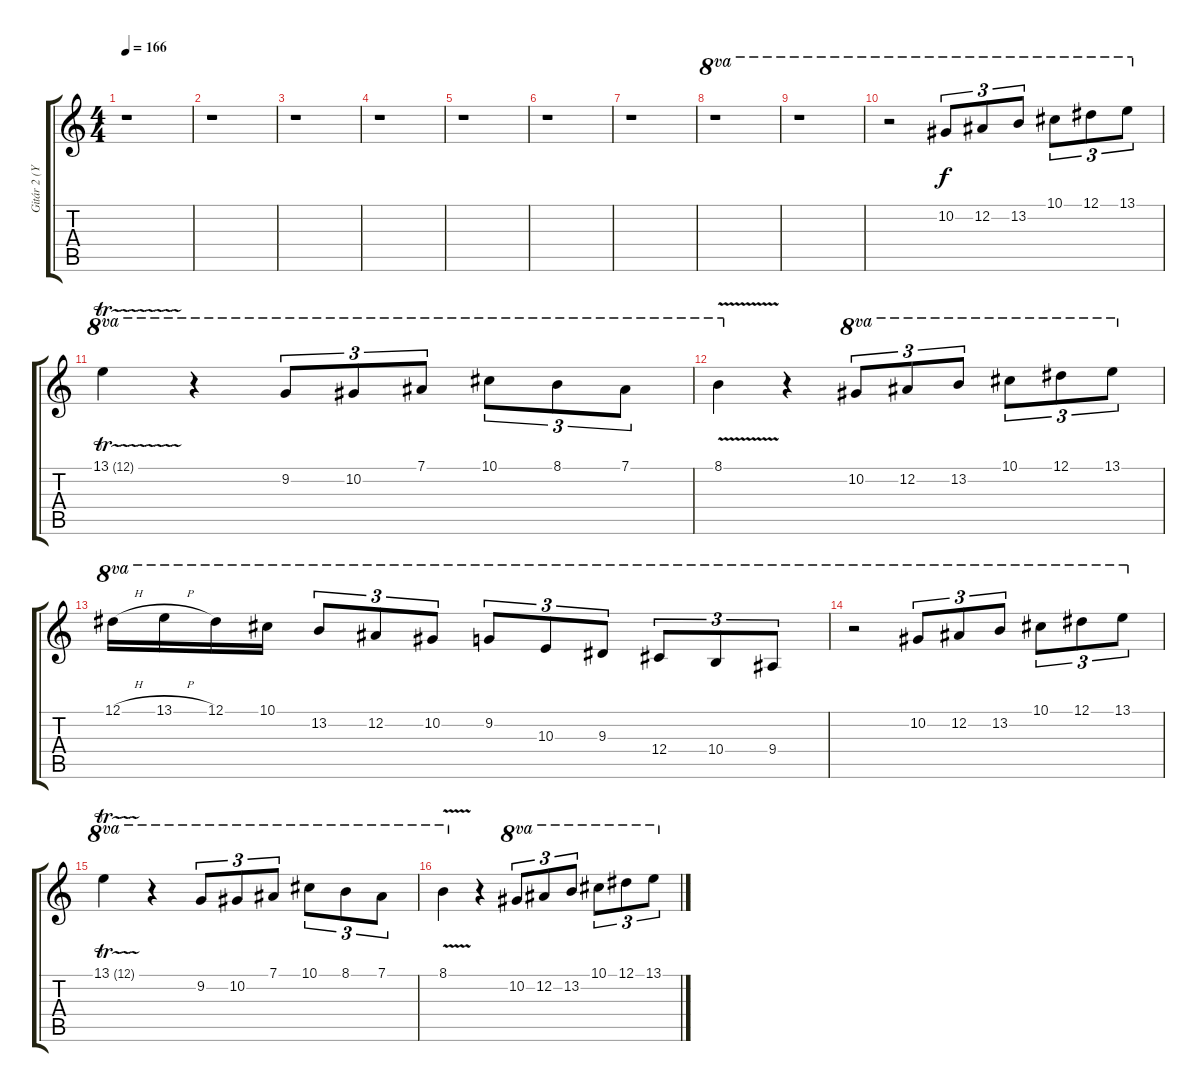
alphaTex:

\track ("Gitár 2 (Yngwie Malmsteen)" "Gitár 2 (Y") {instrument distortionguitar}
\staff {score tabs}
\tuning (Eb4 Bb3 Gb3 Db3 Ab2 Eb2) {hide}
\ts (4 4)
\tempo 166
\clef g2
\ks c
r.1{dy f} |
r.1 |
r.1 |
r.1 |
r.1 |
r.1 |
r.1 |
r.1{ot 8va} |
r.1{ot 8va} |
r.2{ot 8va} 10.2.8{tu (3 2) ot 8va} 12.2.8{tu (3 2) ot 8va} 13.2.8{tu (3 2) ot 8va} 10.1.8{tu (3 2) ot 8va} 12.1.8{tu (3 2) ot 8va} 13.1.8{tu (3 2) ot 8va} |
13.1{tr (12 16)}.4{ot 8va} r.4{ot 8va} 9.2.8{tu (3 2) ot 8va} 10.2.8{tu (3 2) ot 8va} 7.1.8{tu (3 2) ot 8va} 10.1.8{tu (3 2) ot 8va} 8.1.8{tu (3 2) ot 8va} 7.1.8{tu (3 2) ot 8va} |
8.1{v}.4{ot 8va} r.4 10.2.8{tu (3 2) ot 8va} 12.2.8{tu (3 2) ot 8va} 13.2.8{tu (3 2) ot 8va} 10.1.8{tu (3 2) ot 8va} 12.1.8{tu (3 2) ot 8va} 13.1.8{tu (3 2) ot 8va} |
12.1{h}.16{ot 8va} 13.1{h}.16{ot 8va} 12.1.16{ot 8va} 10.1.16{ot 8va} 13.2.8{tu (3 2) ot 8va} 12.2.8{tu (3 2) ot 8va} 10.2.8{tu (3 2) ot 8va} 9.2.8{tu (3 2) ot 8va} 10.3.8{tu (3 2) ot 8va} 9.3.8{tu (3 2) ot 8va} 12.4.8{tu (3 2) ot 8va} 10.4.8{tu (3 2) ot 8va} 9.4.8{tu (3 2) ot 8va} |
r.2{ot 8va} 10.2.8{tu (3 2) ot 8va} 12.2.8{tu (3 2) ot 8va} 13.2.8{tu (3 2) ot 8va} 10.1.8{tu (3 2) ot 8va} 12.1.8{tu (3 2) ot 8va} 13.1.8{tu (3 2) ot 8va} |
13.1{tr (12 16)}.4{ot 8va} r.4{ot 8va} 9.2.8{tu (3 2) ot 8va} 10.2.8{tu (3 2) ot 8va} 7.1.8{tu (3 2) ot 8va} 10.1.8{tu (3 2) ot 8va} 8.1.8{tu (3 2) ot 8va} 7.1.8{tu (3 2) ot 8va} |
8.1{v}.4{ot 8va} r.4 10.2.8{tu (3 2) ot 8va} 12.2.8{tu (3 2) ot 8va} 13.2.8{tu (3 2) ot 8va} 10.1.8{tu (3 2) ot 8va} 12.1.8{tu (3 2) ot 8va} 13.1.8{tu (3 2) ot 8va}
